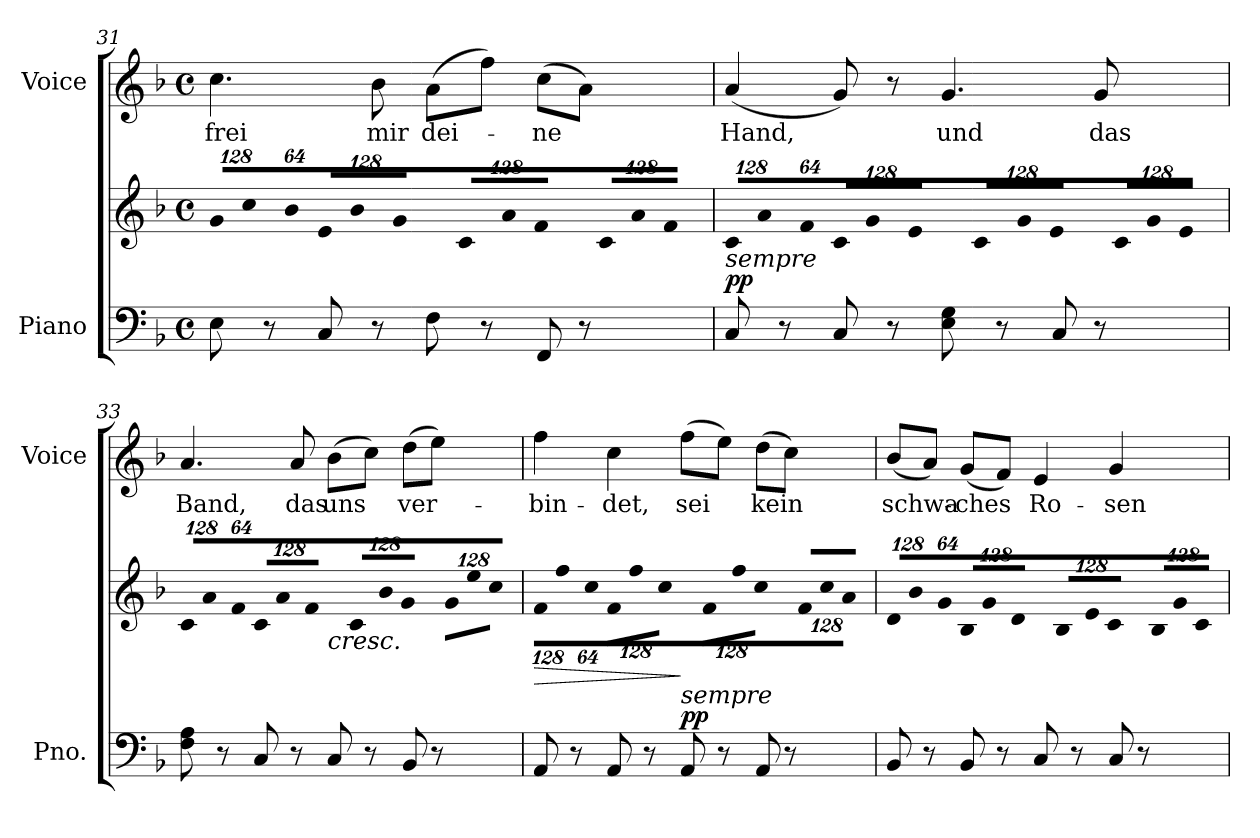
**kern	**kern	**dynam	**kern	**text
*part2	*part2	*part2	*part1	*part1
*staff3	*staff2	*staff2/3	*staff1	*staff1
*I"Piano	*	*	*I"Voice	*
*I'Pno.	*	*	*I'Voice	*
!!LO:LB:g=z
*clefF4	*clefG2	*	*clefG2	*
*k[b-]	*k[b-]	*	*k[b-]	*
*F:	*F:	*	*F:	*
*M4/4	*M4/4	*	*M4/4	*
*met(c)	*met(c)	*	*met(c)	*
*	*Xbrackettup	*	*	*
=31	=31	=31	=31	=31
!	!LO:N:vis=8	!	!	!
!	!	!	!	!LO:LY:b:color=#000000
8Ei\	1024%85gi/L	.	4.cci\	frei
!	!LO:N:vis=8	!	!	!
.	1024%85cci/	.	.	.
8r	.	.	.	.
!	!LO:N:vis=8	!	!	!
.	512%43b-i/J	.	.	.
!	!LO:N:vis=8	!	!	!
8Ci/	1024%85ei/L	.	.	.
!	!LO:N:vis=8	!	!	!
.	1024%85b-i/	.	.	.
!	!	!	!	!LO:LY:b:color=#000000
8r	.	.	8b-i\	mir
!	!LO:N:vis=8	!	!	!
.	512%43gi/J	.	.	.
!	!LO:N:vis=8	!	!	!
!	!	!	!	!LO:LY:b:color=#000000
8Fi\	1024%85ci/L	.	(8ai\L	dei-
!	!LO:N:vis=8	!	!	!
.	1024%85ai/	.	.	.
8r	.	.	8ffi\J)	.
!	!LO:N:vis=8	!	!	!
.	512%43fi/J	.	.	.
!	!LO:N:vis=8	!	!	!
!	!	!	!	!LO:LY:b:color=#000000
8FFi/	1024%85ci/L	.	(8cci\L	-ne
!	!LO:N:vis=8	!	!	!
.	1024%85ai/	.	.	.
8r	.	.	8ai\J)	.
!	!LO:N:vis=8	!	!	!
.	512%43fi/J	.	.	.
=32	=32	=32	=32	=32
!	!LO:N:vis=8	!	!	!
!	!LO:TX:b:i:t=sempre	!	!	!
!	!	!	!	!LO:LY:b:color=#000000
8Ci/	1024%85ci/L	pp	(4ai/	Hand,
!	!LO:N:vis=8	!	!	!
.	1024%85ai/	.	.	.
8r	.	.	.	.
!	!LO:N:vis=8	!	!	!
.	512%43fi/J	.	.	.
!	!LO:N:vis=8	!	!	!
8Ci/	1024%85ci/L	.	8gi/)	.
!	!LO:N:vis=8	!	!	!
.	1024%85gi/	.	.	.
8r	.	.	8r	.
!	!LO:N:vis=8	!	!	!
.	512%43ei/J	.	.	.
!	!LO:N:vis=8	!	!	!
!	!	!	!	!LO:LY:b:color=#000000
8Ei\ 8Gi	1024%85ci/L	.	4.gi/	und
!	!LO:N:vis=8	!	!	!
.	1024%85gi/	.	.	.
8r	.	.	.	.
!	!LO:N:vis=8	!	!	!
.	512%43ei/J	.	.	.
!	!LO:N:vis=8	!	!	!
8Ci/	1024%85ci/L	.	.	.
!	!LO:N:vis=8	!	!	!
.	1024%85gi/	.	.	.
!	!	!	!	!LO:LY:b:color=#000000
8r	.	.	8gi/	das
!	!LO:N:vis=8	!	!	!
.	512%43ei/J	.	.	.
=33	=33	=33	=33	=33
!	!LO:N:vis=8	!	!	!
!	!	!	!	!LO:LY:b:color=#000000
8Fi\ 8Ai	1024%85ci/L	.	4.ai/	Band,
!	!LO:N:vis=8	!	!	!
.	1024%85ai/	.	.	.
8r	.	.	.	.
!	!LO:N:vis=8	!	!	!
.	512%43fi/J	.	.	.
!	!LO:N:vis=8	!	!	!
8Ci/	1024%85ci/L	.	.	.
!	!LO:N:vis=8	!	!	!
.	1024%85ai/	.	.	.
!	!	!	!	!LO:LY:b:color=#000000
8r	.	.	8ai/	das
!	!LO:N:vis=8	!	!	!
.	512%43fi/J	.	.	.
!	!LO:N:vis=8	!	!	!
!	!LO:TX:b:i:t=cresc.	!	!	!
!	!	!	!	!LO:LY:b:color=#000000
8Ci/	1024%85ci/L	.	(8b-i\L	uns
!	!LO:N:vis=8	!	!	!
.	1024%85b-i/	.	.	.
8r	.	.	8cci\J)	.
!	!LO:N:vis=8	!	!	!
.	512%43gi/J	.	.	.
!	!LO:N:vis=8	!	!	!
!	!	!	!	!LO:LY:b:color=#000000
8BB-i/	1024%85gi\L	.	(8ddi\L	ver-
!	!LO:N:vis=8	!	!	!
.	1024%85eei\	.	.	.
8r	.	.	8eei\J)	.
!	!LO:N:vis=8	!	!	!
.	512%43cci\J	.	.	.
!!LO:LB:g=z
=34	=34	=34	=34	=34
!	!LO:N:vis=8	!LO:HP:b	!	!
!	!	!	!	!LO:LY:b:color=#000000
8AAi/	1024%85fi\L	>	4ffi\	-bin-
!	!LO:N:vis=8	!	!	!
.	1024%85ffi\	.	.	.
8r	.	.	.	.
!	!LO:N:vis=8	!	!	!
.	512%43cci\J	.	.	.
!	!LO:N:vis=8	!	!	!
!	!	!	!	!LO:LY:b:color=#000000
8AAi/	1024%85fi\L	.	4cci\	-det,
!	!LO:N:vis=8	!	!	!
.	1024%85ffi\	.	.	.
8r	.	.	.	.
!	!LO:N:vis=8	!	!	!
.	512%43cci\J	.	.	.
!	!LO:N:vis=8	!	!	!
!	!LO:TX:b:i:t=sempre	!	!	!
!	!	!	!	!LO:LY:b:color=#000000
8AAi/	1024%85fi\L	] pp	(8ffi\L	sei
!	!LO:N:vis=8	!	!	!
.	1024%85ffi\	.	.	.
8r	.	.	8eei\J)	.
!	!LO:N:vis=8	!	!	!
.	512%43cci\J	.	.	.
!	!LO:N:vis=8	!	!	!
!	!	!	!	!LO:LY:b:color=#000000
8AAi/	1024%85fi/L	.	(8ddi\L	kein
!	!LO:N:vis=8	!	!	!
.	1024%85cci/	.	.	.
8r	.	.	8cci\J)	.
!	!LO:N:vis=8	!	!	!
.	512%43ai/J	.	.	.
=35	=35	=35	=35	=35
!	!LO:N:vis=8	!	!	!
!	!	!	!	!LO:LY:b:color=#000000
8BB-i/	1024%85di/L	.	(8b-i/L	schwa-
!	!LO:N:vis=8	!	!	!
.	1024%85b-i/	.	.	.
8r	.	.	8ai/J)	.
!	!LO:N:vis=8	!	!	!
.	512%43gi/J	.	.	.
!	!LO:N:vis=8	!	!	!
!	!	!	!	!LO:LY:b:color=#000000
8BB-i/	1024%85B-i/L	.	(8gi/L	-ches
!	!LO:N:vis=8	!	!	!
.	1024%85gi/	.	.	.
8r	.	.	8fi/J)	.
!	!LO:N:vis=8	!	!	!
.	512%43di/J	.	.	.
!	!LO:N:vis=8	!	!	!
!	!	!	!	!LO:LY:b:color=#000000
8Ci/	1024%85B-i/L	.	4ei/	Ro-
!	!LO:N:vis=8	!	!	!
.	1024%85ei/	.	.	.
8r	.	.	.	.
!	!LO:N:vis=8	!	!	!
.	512%43ci/J	.	.	.
!	!LO:N:vis=8	!	!	!
!	!	!	!	!LO:LY:b:color=#000000
8Ci/	1024%85B-i/L	.	4gi/	-sen-
!	!LO:N:vis=8	!	!	!
.	1024%85gi/	.	.	.
8r	.	.	.	.
!	!LO:N:vis=8	!	!	!
.	512%43ci/J	.	.	.
=	=	=	=	=
*-	*-	*-	*-	*-
